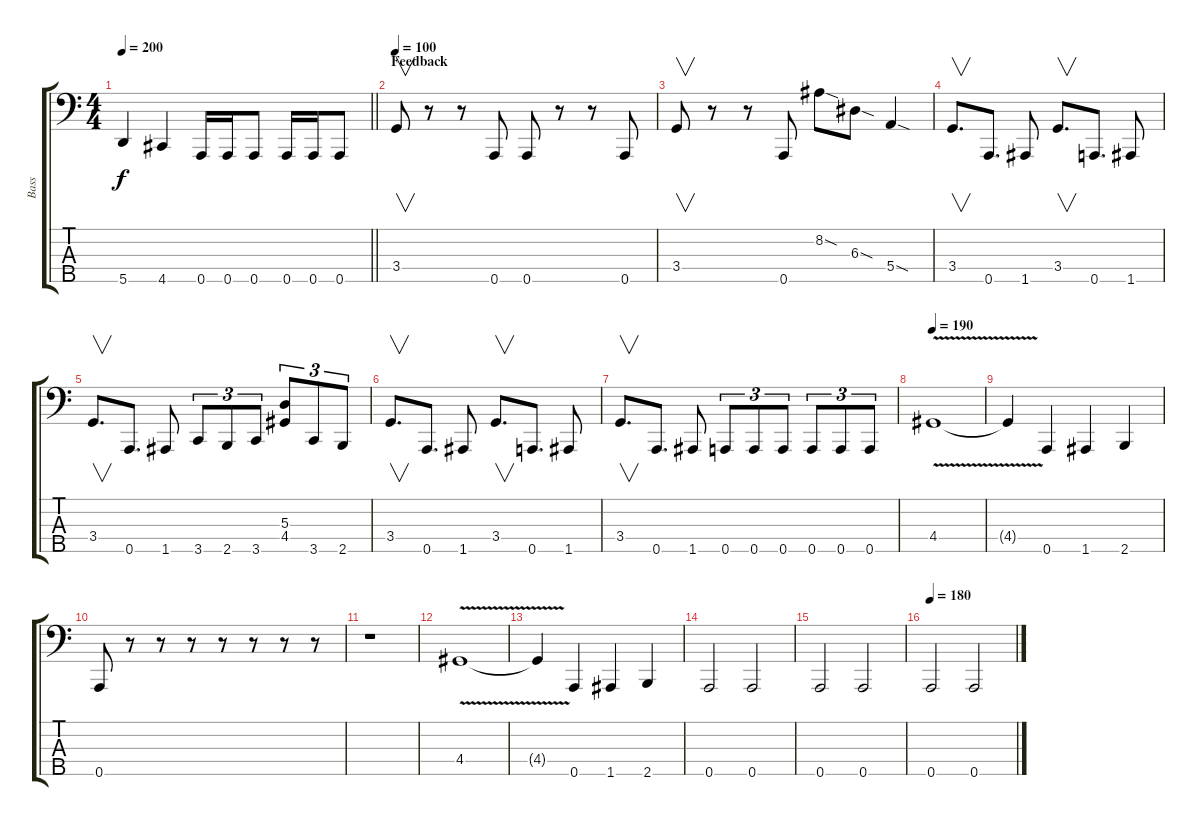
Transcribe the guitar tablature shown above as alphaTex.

\track ("Bass" "Bass") {instrument slapbass1}
\staff {score tabs}
\tuning (G2 D2 A1 E1 A0) {hide}
\ts (4 4)
\tempo 200
\clef f4
\barLineRight lightlight
\ks c
5.5.4{dy f} 4.5.4 0.5.16 0.5.16 0.5.8 0.5.16 0.5.16 0.5.8 |
\section ("" "Feedback")
\tempo 100
3.4.8{v} r.8 r.8 0.5.8 0.5.8 r.8 r.8 0.5.8 |
3.4.8{v} r.8 r.8 0.5.8 8.2{sod}.8 6.3{sod}.8 5.4{sod}.4 |
3.4.8{v d} 0.5.8{d} 1.5.8 3.4.8{v d} 0.5.8{d} 1.5.8 |
3.4.8{v d} 0.5.8{d} 1.5.8 3.5.8{tu (3 2)} 2.5.8{tu (3 2)} 3.5.8{tu (3 2)} (5.3 4.4).8{tu (3 2)} 3.5.8{tu (3 2)} 2.5.8{tu (3 2)} |
3.4.8{v d} 0.5.8{d} 1.5.8 3.4.8{v d} 0.5.8{d} 1.5.8 |
3.4.8{v d} 0.5.8{d} 1.5.8 0.5.8{tu (3 2)} 0.5.8{tu (3 2)} 0.5.8{tu (3 2)} 0.5.8{tu (3 2)} 0.5.8{tu (3 2)} 0.5.8{tu (3 2)} |
\tempo 190
4.4{v}.1 |
4.4{t}.4 0.5.4 1.5.4 2.5.4 |
0.5.8 r.8 r.8 r.8 r.8 r.8 r.8 r.8 |
r.1 |
4.4{v}.1 |
4.4{t}.4 0.5.4 1.5.4 2.5.4 |
0.5.2 0.5.2 |
0.5.2 0.5.2 |
\tempo 180
0.5.2 0.5.2
